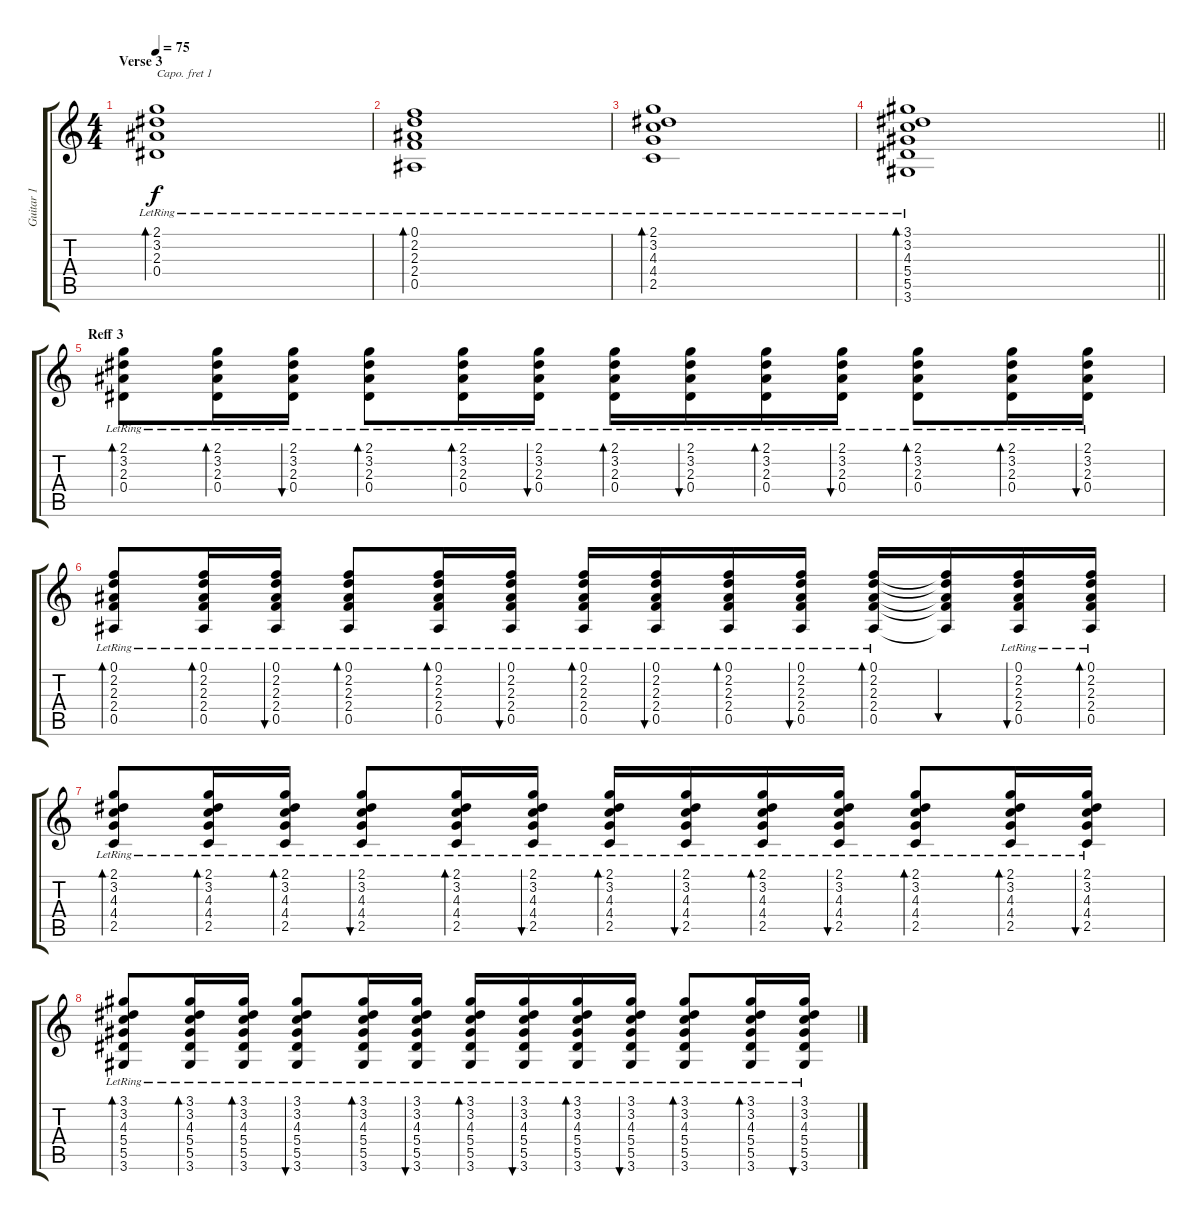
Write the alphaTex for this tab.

\track ("Guitar 1" "Guitar 1") {instrument acousticguitarsteel}
\staff {score tabs}
\capo 1
\tuning (E4 B3 G3 D3 A2 E2) {hide}
\ts (4 4)
\section ("" "Verse 3")
\tempo 75
\clef g2
\ks c
(2.1{lr} 3.2{lr} 2.3{lr} 0.4{lr}).1{bd 60 dy f} |
(0.1{lr} 2.2{lr} 2.3{lr} 2.4{lr} 0.5{lr}).1{bd 60} |
(2.1{lr} 3.2{lr} 4.3{lr} 4.4{lr} 2.5{lr}).1{bd 60} |
\barLineRight lightlight
(3.1{lr} 3.2{lr} 4.3{lr} 5.4{lr} 5.5{lr} 3.6{lr}).1{bd 30} |
\section ("" "Reff 3")
(2.1{lr} 3.2{lr} 2.3{lr} 0.4{lr}).8{bd 30} (2.1{lr} 3.2{lr} 2.3{lr} 0.4{lr}).16{bd 30} (2.1{lr} 3.2{lr} 2.3{lr} 0.4{lr}).16{bu 30} (2.1{lr} 3.2{lr} 2.3{lr} 0.4{lr}).8{bd 30} (2.1{lr} 3.2{lr} 2.3{lr} 0.4{lr}).16{bd 30} (2.1{lr} 3.2{lr} 2.3{lr} 0.4{lr}).16{bu 30} (2.1{lr} 3.2{lr} 2.3{lr} 0.4{lr}).16{bd 30} (2.1{lr} 3.2{lr} 2.3{lr} 0.4{lr}).16{bu 30} (2.1{lr} 3.2{lr} 2.3{lr} 0.4{lr}).16{bd 30} (2.1{lr} 3.2{lr} 2.3{lr} 0.4{lr}).16{bu 30} (2.1{lr} 3.2{lr} 2.3{lr} 0.4{lr}).8{bd 30} (2.1{lr} 3.2{lr} 2.3{lr} 0.4{lr}).16{bd 30} (2.1{lr} 3.2{lr} 2.3{lr} 0.4{lr}).16{bu 30} |
(0.1{lr} 2.2{lr} 2.3{lr} 2.4{lr} 0.5{lr}).8{bd 30} (0.1{lr} 2.2{lr} 2.3{lr} 2.4{lr} 0.5{lr}).16{bd 30} (0.1{lr} 2.2{lr} 2.3{lr} 2.4{lr} 0.5{lr}).16{bu 30} (0.1{lr} 2.2{lr} 2.3{lr} 2.4{lr} 0.5{lr}).8{bd 30} (0.1{lr} 2.2{lr} 2.3{lr} 2.4{lr} 0.5{lr}).16{bd 30} (0.1{lr} 2.2{lr} 2.3{lr} 2.4{lr} 0.5{lr}).16{bu 30} (0.1{lr} 2.2{lr} 2.3{lr} 2.4{lr} 0.5{lr}).16{bd 30} (0.1{lr} 2.2{lr} 2.3{lr} 2.4{lr} 0.5{lr}).16{bu 30} (0.1{lr} 2.2{lr} 2.3{lr} 2.4{lr} 0.5{lr}).16{bd 30} (0.1{lr} 2.2{lr} 2.3{lr} 2.4{lr} 0.5{lr}).16{bu 30} (0.1{lr} 2.2{lr} 2.3{lr} 2.4{lr} 0.5{lr}).16{bd 30} (0.1{t} 2.2{t} 2.3{t} 2.4{t} 0.5{t}).16{bu 30} (0.1{lr} 2.2{lr} 2.3{lr} 2.4{lr} 0.5{lr}).16{bu 30} (0.1{lr} 2.2{lr} 2.3{lr} 2.4{lr} 0.5{lr}).16{bd 30} |
(2.1{lr} 3.2{lr} 4.3{lr} 4.4{lr} 2.5{lr}).8{bd 30} (2.1{lr} 3.2{lr} 4.3{lr} 4.4{lr} 2.5{lr}).16{bd 30} (2.1{lr} 3.2{lr} 4.3{lr} 4.4{lr} 2.5{lr}).16{bd 30} (2.1{lr} 3.2{lr} 4.3{lr} 4.4{lr} 2.5{lr}).8{bu 30} (2.1{lr} 3.2{lr} 4.3{lr} 4.4{lr} 2.5{lr}).16{bd 30} (2.1{lr} 3.2{lr} 4.3{lr} 4.4{lr} 2.5{lr}).16{bu 30} (2.1{lr} 3.2{lr} 4.3{lr} 4.4{lr} 2.5{lr}).16{bd 30} (2.1{lr} 3.2{lr} 4.3{lr} 4.4{lr} 2.5{lr}).16{bu 30} (2.1{lr} 3.2{lr} 4.3{lr} 4.4{lr} 2.5{lr}).16{bd 30} (2.1{lr} 3.2{lr} 4.3{lr} 4.4{lr} 2.5{lr}).16{bu 30} (2.1{lr} 3.2{lr} 4.3{lr} 4.4{lr} 2.5{lr}).8{bd 30} (2.1{lr} 3.2{lr} 4.3{lr} 4.4{lr} 2.5{lr}).16{bd 30} (2.1{lr} 3.2{lr} 4.3{lr} 4.4{lr} 2.5{lr}).16{bu 30} |
(3.1{lr} 3.2{lr} 4.3{lr} 5.4{lr} 5.5{lr} 3.6{lr}).8{bd 30} (3.1{lr} 3.2{lr} 4.3{lr} 5.4{lr} 5.5{lr} 3.6{lr}).16{bd 30} (3.1{lr} 3.2{lr} 4.3{lr} 5.4{lr} 5.5{lr} 3.6{lr}).16{bd 30} (3.1{lr} 3.2{lr} 4.3{lr} 5.4{lr} 5.5{lr} 3.6{lr}).8{bu 30} (3.1{lr} 3.2{lr} 4.3{lr} 5.4{lr} 5.5{lr} 3.6{lr}).16{bd 30} (3.1{lr} 3.2{lr} 4.3{lr} 5.4{lr} 5.5{lr} 3.6{lr}).16{bu 30} (3.1{lr} 3.2{lr} 4.3{lr} 5.4{lr} 5.5{lr} 3.6{lr}).16{bd 30} (3.1{lr} 3.2{lr} 4.3{lr} 5.4{lr} 5.5{lr} 3.6{lr}).16{bu 30} (3.1{lr} 3.2{lr} 4.3{lr} 5.4{lr} 5.5{lr} 3.6{lr}).16{bd 30} (3.1{lr} 3.2{lr} 4.3{lr} 5.4{lr} 5.5{lr} 3.6{lr}).16{bu 30} (3.1{lr} 3.2{lr} 4.3{lr} 5.4{lr} 5.5{lr} 3.6{lr}).8{bd 30} (3.1{lr} 3.2{lr} 4.3{lr} 5.4{lr} 5.5{lr} 3.6{lr}).16{bd 30} (3.1{lr} 3.2{lr} 4.3{lr} 5.4{lr} 5.5{lr} 3.6{lr}).16{bu 30}
